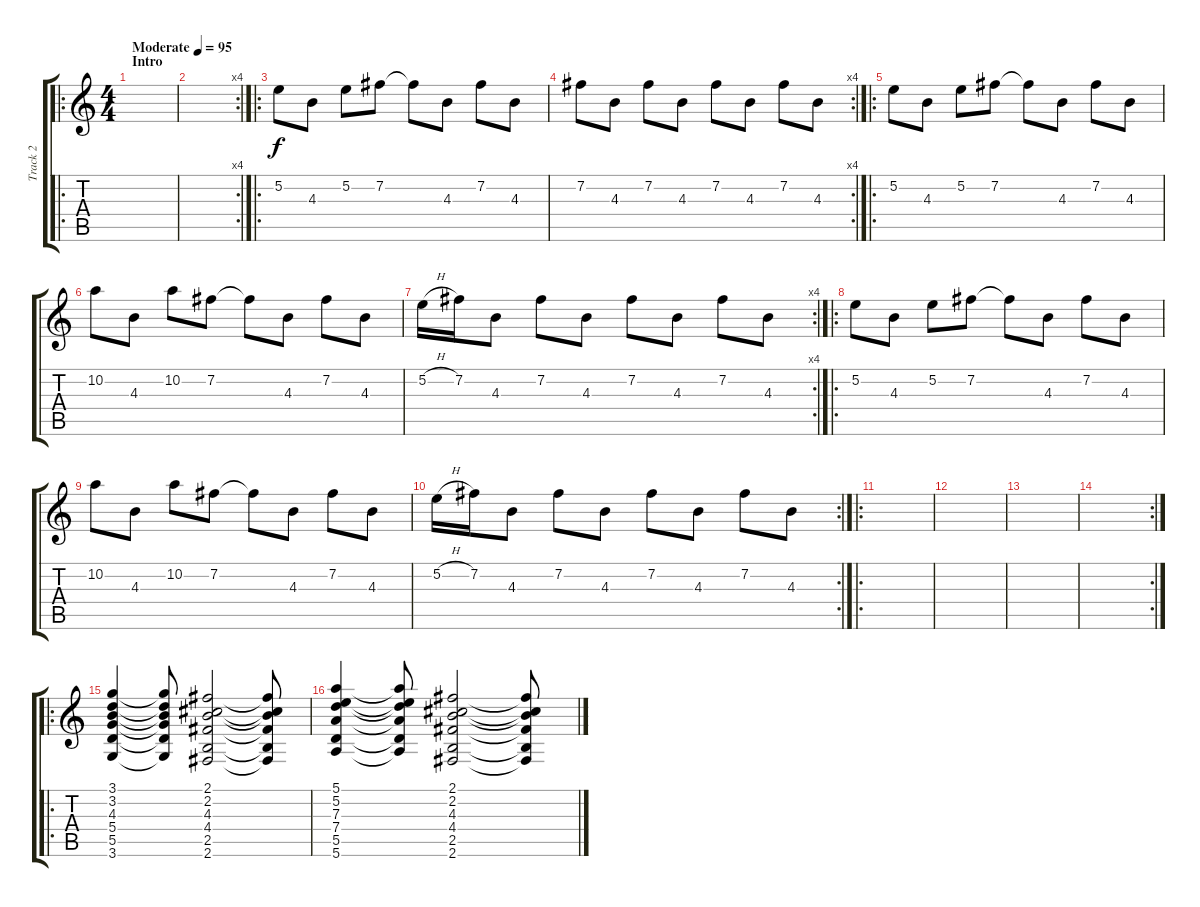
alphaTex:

\track ("Track 2" "Track 2") {instrument acousticguitarsteel}
\staff {score tabs}
\tuning (E4 B3 G3 D3 A2 E2) {hide}
\ro
\ts (4 4)
\section ("" "Intro")
\tempo (95 "Moderate")
\clef g2
\ks c
|
\rc 4
|
\ro
5.2.8 4.3.8 5.2.8 7.2.8 7.2{t}.8 4.3.8 7.2.8 4.3.8 |
\rc 4
7.2.8 4.3.8 7.2.8 4.3.8 7.2.8 4.3.8 7.2.8 4.3.8 |
\ro
5.2.8 4.3.8 5.2.8 7.2.8 7.2{t}.8 4.3.8 7.2.8 4.3.8 |
10.2.8 4.3.8 10.2.8 7.2.8 7.2{t}.8 4.3.8 7.2.8 4.3.8 |
\rc 4
5.2{h}.16 7.2.16 4.3.8 7.2.8 4.3.8 7.2.8 4.3.8 7.2.8 4.3.8 |
\ro
5.2.8 4.3.8 5.2.8 7.2.8 7.2{t}.8 4.3.8 7.2.8 4.3.8 |
10.2.8 4.3.8 10.2.8 7.2.8 7.2{t}.8 4.3.8 7.2.8 4.3.8 |
\rc 2
5.2{h}.16 7.2.16 4.3.8 7.2.8 4.3.8 7.2.8 4.3.8 7.2.8 4.3.8 |
\ro
|
|
|
\rc 2
|
\ro
(3.1 3.2 4.3 5.4 5.5 3.6).4 (3.1{t} 3.2{t} 4.3{t} 5.4{t} 5.5{t} 3.6{t}).8 (2.1 2.2 4.3 4.4 2.5 2.6).2 (2.1{t} 2.2{t} 4.3{t} 4.4{t} 2.5{t} 2.6{t}).8 |
(5.1 5.2 7.3 7.4 5.5 5.6).4 (5.1{t} 5.2{t} 7.3{t} 7.4{t} 5.5{t} 5.6{t}).8 (2.1 2.2 4.3 4.4 2.5 2.6).2 (2.1{t} 2.2{t} 4.3{t} 4.4{t} 2.5{t} 2.6{t}).8
